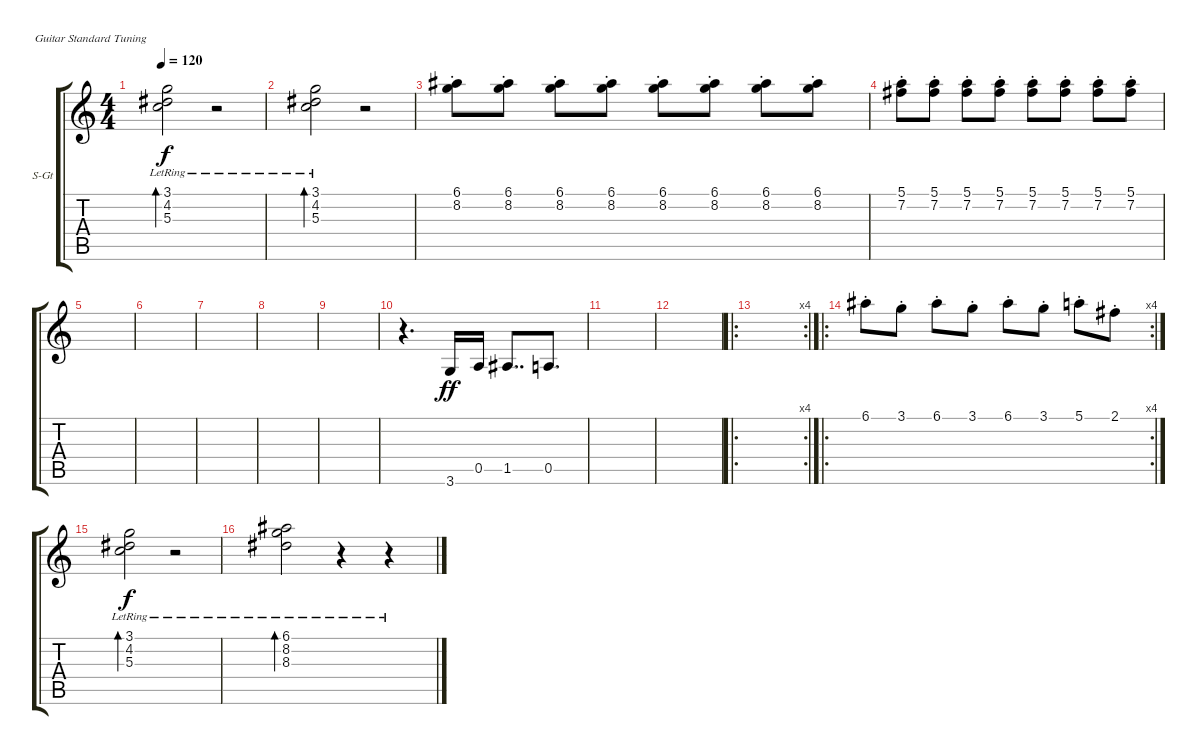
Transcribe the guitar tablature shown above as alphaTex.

\defaultSystemsLayout 4
\bracketExtendMode groupsimilarinstruments
\firstSystemTrackNameOrientation horizontal
\otherSystemsTrackNameOrientation horizontal
\track ("Steel Guitar" "S-Gt") {instrument acousticguitarsteel}
\staff {score tabs}
\tuning (E4 B3 G3 D3 A2 E2)
\ts (4 4)
\tempo 120
\clef g2
\ks c
(3.1{lr} 4.2{lr} 5.3{lr}).2{bd 127 dy f} r.2 |
(3.1{lr} 4.2{lr} 5.3{lr}).2{bd 127} r.2 |
(8.2{st} 6.1{st}).8 (8.2{st} 6.1{st}).8 (8.2{st} 6.1{st}).8 (8.2{st} 6.1{st}).8 (8.2{st} 6.1{st}).8 (8.2{st} 6.1{st}).8 (8.2{st} 6.1{st}).8 (8.2{st} 6.1{st}).8 |
(7.2{st} 5.1{st}).8 (7.2{st} 5.1{st}).8 (7.2{st} 5.1{st}).8 (7.2{st} 5.1{st}).8 (7.2{st} 5.1{st}).8 (7.2{st} 5.1{st}).8 (7.2{st} 5.1{st}).8 (7.2{st} 5.1{st}).8 |
|
|
|
|
|
r.4{d} 3.6.16{dy ff} 0.5.16 1.5.8{dd} 0.5.8{d} |
|
|
\ro
\rc 4
|
\ro
\rc 4
6.1{st}.8 3.1{st}.8 6.1{st}.8 3.1{st}.8 6.1{st}.8 3.1{st}.8 5.1{st}.8 2.1{st}.8 |
(3.1{lr} 4.2{lr} 5.3{lr}).2{bd 127 dy f} r.2 |
(8.3{lr} 8.2{lr} 6.1{lr}).2{bd 126} r.4 r.4
